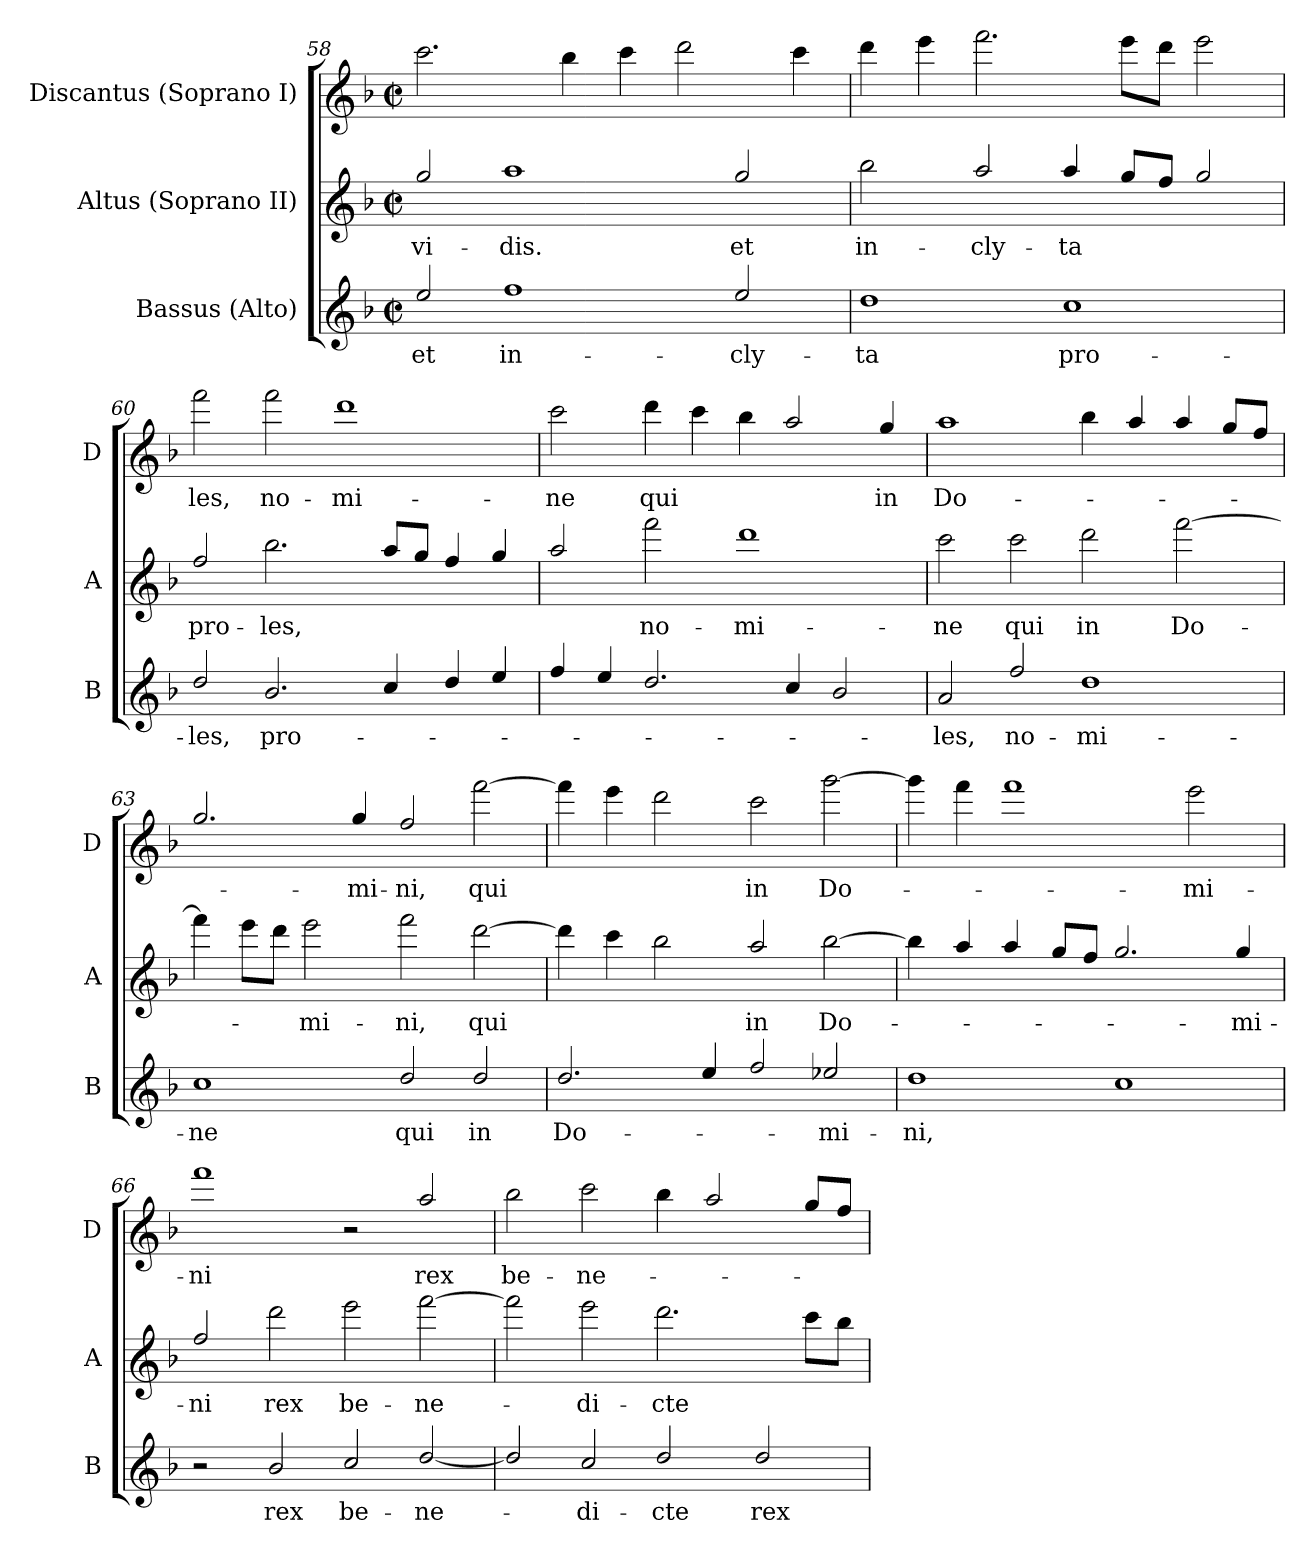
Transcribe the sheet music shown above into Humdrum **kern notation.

**kern	**text	**kern	**text	**kern	**text
*part3	*part3	*part2	*part2	*part1	*part1
*staff3	*staff3	*staff2	*staff2	*staff1	*staff1
*I"Bassus (Alto)	*	*I"Altus (Soprano II)	*	*I"Discantus (Soprano I)	*
*I'B	*	*I'A	*	*I'D	*
*clefG2	*	*clefG2	*	*clefG2	*
*ITrd7c12	*	*ITrd7c12	*	*ITrd7c12	*
*k[b-]	*	*k[b-]	*	*k[b-]	*
*F:	*	*F:	*	*F:	*
*M2/2	*	*M2/2	*	*M2/2	*
*met(c|)	*	*met(c|)	*	*met(c|)	*
=58	=58	=58	=58	=58	=58
!	!LO:LY:b	!	!	!	!
!	!	!	!LO:LY:b	!	!
2e/	et	2g/	-vi-	2.cc\	.
!	!LO:LY:b	!	!	!	!
!	!	!	!LO:LY:b	!	!
1f	in-	1a	-dis.	.	.
.	.	.	.	4b-\	.
.	.	.	.	4cc\	.
.	.	.	.	2dd\	.
!	!LO:LY:b	!	!	!	!
!	!	!	!LO:LY:b	!	!
2e/	-cly-	2g/	et	.	.
.	.	.	.	4cc\	.
!!LO:LB:g=z
=59	=59	=59	=59	=59	=59
!	!LO:LY:b	!	!	!	!
!	!	!	!LO:LY:b	!	!
1d	-ta	2b-\	in-	4dd\	.
.	.	.	.	4ee\	.
!	!	!	!LO:LY:b	!	!
.	.	2a/	-cly-	2.ff\	.
!	!LO:LY:b	!	!	!	!
!	!	!	!LO:LY:b	!	!
1c	pro-	4a/	-ta	.	.
.	.	8g/L	.	8ee\L	.
.	.	8f/J	.	8dd\J	.
.	.	2g/	.	2ee\	.
=60	=60	=60	=60	=60	=60
!	!LO:LY:b	!	!	!	!
!	!	!	!LO:LY:b	!	!
!	!	!	!	!	!LO:LY:b
2d/	-les,	2f/	pro-	2ff\	-les,
!	!LO:LY:b	!	!	!	!
!	!	!	!LO:LY:b	!	!
!	!	!	!	!	!LO:LY:b
2.B-/	pro-	2.b-\	-les,	2ff\	no-
!	!	!	!	!	!LO:LY:b
.	.	.	.	1dd	-mi-
4c/	.	8a/L	.	.	.
.	.	8g/J	.	.	.
4d/	.	4f/	.	.	.
4e/	.	4g/	.	.	.
=61	=61	=61	=61	=61	=61
!	!	!	!	!	!LO:LY:b
4f/	.	2a/	.	2cc\	-ne
4e/	.	.	.	.	.
!	!	!	!LO:LY:b	!	!
!	!	!	!	!	!LO:LY:b
2.d/	.	2ff\	no-	4dd\	qui
.	.	.	.	4cc\	.
!	!	!	!LO:LY:b	!	!
.	.	1dd	-mi-	4b-\	.
4c/	.	.	.	2a/	.
2B-/	.	.	.	.	.
!	!	!	!	!	!LO:LY:b
.	.	.	.	4g/	in
=62	=62	=62	=62	=62	=62
!	!LO:LY:b	!	!	!	!
!	!	!	!LO:LY:b	!	!
!	!	!	!	!	!LO:LY:b
2A/	-les,	2cc\	-ne	1a	Do-
!	!LO:LY:b	!	!	!	!
!	!	!	!LO:LY:b	!	!
2f/	no-	2cc\	qui	.	.
!	!LO:LY:b	!	!	!	!
!	!	!	!LO:LY:b	!	!
1d	-mi-	2dd\	in	4b-\	.
.	.	.	.	4a/	.
!	!	!	!LO:LY:b	!	!
.	.	[2ff\	Do-	4a/	.
.	.	.	.	8g/L	.
.	.	.	.	8f/J	.
=63	=63	=63	=63	=63	=63
!	!LO:LY:b	!	!	!	!
1c	-ne	4ff\]	.	2.g/	.
.	.	8ee\L	.	.	.
.	.	8dd\J	.	.	.
!	!	!	!LO:LY:b	!	!
.	.	2ee\	-mi-	.	.
!	!	!	!	!	!LO:LY:b
.	.	.	.	4g/	-mi-
!	!LO:LY:b	!	!	!	!
!	!	!	!LO:LY:b	!	!
!	!	!	!	!	!LO:LY:b
2d/	qui	2ff\	-ni,	2f/	-ni,
!	!LO:LY:b	!	!	!	!
!	!	!	!LO:LY:b	!	!
!	!	!	!	!	!LO:LY:b
2d/	in	[2dd\	qui	[2ff\	qui
!!LO:PB:g=z
=64	=64	=64	=64	=64	=64
!	!LO:LY:b	!	!	!	!
2.d/	Do-	4dd\]	.	4ff\]	.
.	.	4cc\	.	4ee\	.
.	.	2b-\	.	2dd\	.
4e/	.	.	.	.	.
!	!	!	!LO:LY:b	!	!
!	!	!	!	!	!LO:LY:b
2f/	.	2a/	in	2cc\	in
!	!LO:LY:b	!	!	!	!
!	!	!	!LO:LY:b	!	!
!	!	!	!	!	!LO:LY:b
2e-X/	-mi-	[2b-\	Do-	[2gg\	Do-
=65	=65	=65	=65	=65	=65
!	!LO:LY:b	!	!	!	!
1d	-ni,	4b-\]	.	4gg\]	.
.	.	4a/	.	4ff\	.
.	.	4a/	.	1ff	.
.	.	8g/L	.	.	.
.	.	8f/J	.	.	.
1c	.	2.g/	.	.	.
!	!	!	!	!	!LO:LY:b
.	.	.	.	2ee\	-mi-
!	!	!	!LO:LY:b	!	!
.	.	4g/	-mi-	.	.
=66	=66	=66	=66	=66	=66
!	!	!	!LO:LY:b	!	!
!	!	!	!	!	!LO:LY:b
2r	.	2f/	-ni	1ff	-ni
!	!LO:LY:b	!	!	!	!
!	!	!	!LO:LY:b	!	!
2B-/	rex	2dd\	rex	.	.
!	!LO:LY:b	!	!	!	!
!	!	!	!LO:LY:b	!	!
2c/	be-	2ee\	be-	2r	.
!	!LO:LY:b	!	!	!	!
!	!	!	!LO:LY:b	!	!
!	!	!	!	!	!LO:LY:b
[2d/	-ne-	[2ff\	-ne-	2a/	rex
=67	=67	=67	=67	=67	=67
!	!	!	!	!	!LO:LY:b
2d/]	.	2ff\]	.	2b-\	be-
!	!LO:LY:b	!	!	!	!
!	!	!	!LO:LY:b	!	!
!	!	!	!	!	!LO:LY:b
2c/	-di-	2ee\	-di-	2cc\	-ne-
!	!LO:LY:b	!	!	!	!
!	!	!	!LO:LY:b	!	!
2d/	-cte	2.dd\	-cte	4b-\	.
.	.	.	.	2a/	.
!	!LO:LY:b	!	!	!	!
2d/	rex	.	.	.	.
.	.	8cc\L	.	8g/L	.
.	.	8b-\J	.	8f/J	.
=	=	=	=	=	=
*-	*-	*-	*-	*-	*-
